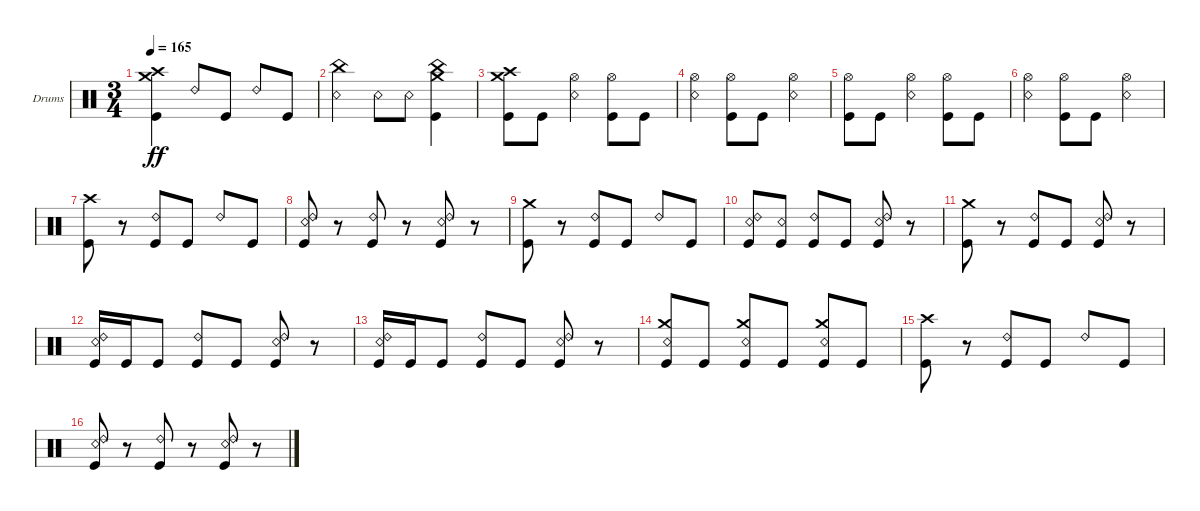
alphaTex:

\bracketExtendMode groupsimilarinstruments
\firstSystemTrackNameOrientation horizontal
\otherSystemsTrackNameOrientation horizontal
\track ("Drumkit" "Drums") {instrument percussion}
\staff {score}
\articulation defaults
\ts (3 4)
\tempo 165
\clef neutral
\ks c
("Kick (hit)" "Crash medium (hit)" "Crash high (hit)").4{dy ff} "Ride (bell) 2".8 "Kick (hit)".8 "Ride (bell) 2".8 "Kick (hit)".8 |
("Snare (rim shot)" "China (hit)").4 "Snare (rim shot)".8 "Snare (rim shot)".8 ("Kick (hit)" "Crash medium (hit)" "China (hit)").4 |
("Kick (hit)" "Crash medium (hit)" "Crash high (hit)").8 "Kick (hit)".8 ("Hi-Hat (open)" "Snare (rim shot)").4 ("Kick (hit)" "Hi-Hat (open)").8 "Kick (hit)".8 |
("Hi-Hat (open)" "Snare (rim shot)").4 ("Kick (hit)" "Hi-Hat (open)").8 "Kick (hit)".8 ("Hi-Hat (open)" "Snare (rim shot)").4 |
("Kick (hit)" "Hi-Hat (open)").8 "Kick (hit)".8 ("Hi-Hat (open)" "Snare (rim shot)").4 ("Kick (hit)" "Hi-Hat (open)").8 "Kick (hit)".8 |
("Hi-Hat (open)" "Snare (rim shot)").4 ("Kick (hit)" "Hi-Hat (open)").8 "Kick (hit)".8 ("Hi-Hat (open)" "Snare (rim shot)").4 |
("Kick (hit)" "Crash high (hit)").8 r.8 ("Kick (hit)" "Ride (bell) 2").8 "Kick (hit)".8 "Ride (bell) 2".8 "Kick (hit)".8 |
("Kick (hit)" "Ride (bell) 2" "Snare (rim shot)").8 r.8 ("Kick (hit)" "Ride (bell) 2").8 r.8 ("Kick (hit)" "Ride (bell) 2" "Snare (rim shot)").8 r.8 |
("Kick (hit)" "Crash medium (hit)").8 r.8 ("Kick (hit)" "Ride (bell) 2").8 "Kick (hit)".8 "Ride (bell) 2".8 "Kick (hit)".8 |
("Kick (hit)" "Ride (bell) 2" "Snare (rim shot)").8 ("Kick (hit)" "Snare (rim shot)").8 ("Kick (hit)" "Ride (bell) 2").8 "Kick (hit)".8 ("Kick (hit)" "Ride (bell) 2" "Snare (rim shot)").8 r.8 |
("Kick (hit)" "Crash medium (hit)").8 r.8 ("Kick (hit)" "Ride (bell) 2").8 "Kick (hit)".8 ("Kick (hit)" "Snare (rim shot)" "Ride (bell) 2").8 r.8 |
("Kick (hit)" "Snare (rim shot)" "Ride (bell) 2").16 "Kick (hit)".16 "Kick (hit)".8 ("Kick (hit)" "Ride (bell) 2").8 "Kick (hit)".8 ("Kick (hit)" "Snare (rim shot)" "Ride (bell) 2").8 r.8 |
("Kick (hit)" "Snare (rim shot)" "Ride (bell) 2").16 "Kick (hit)".16 "Kick (hit)".8 ("Kick (hit)" "Ride (bell) 2").8 "Kick (hit)".8 ("Kick (hit)" "Snare (rim shot)" "Ride (bell) 2").8 r.8 |
("Kick (hit)" "Crash medium (hit)" "Snare (rim shot)").8 "Kick (hit)".8 ("Kick (hit)" "Crash medium (hit)" "Snare (rim shot)").8 "Kick (hit)".8 ("Kick (hit)" "Crash medium (hit)" "Snare (rim shot)").8 "Kick (hit)".8 |
("Kick (hit)" "Crash high (hit)").8 r.8 ("Kick (hit)" "Ride (bell) 2").8 "Kick (hit)".8 "Ride (bell) 2".8 "Kick (hit)".8 |
("Kick (hit)" "Ride (bell) 2" "Snare (rim shot)").8 r.8 ("Kick (hit)" "Ride (bell) 2").8 r.8 ("Kick (hit)" "Ride (bell) 2" "Snare (rim shot)").8 r.8
